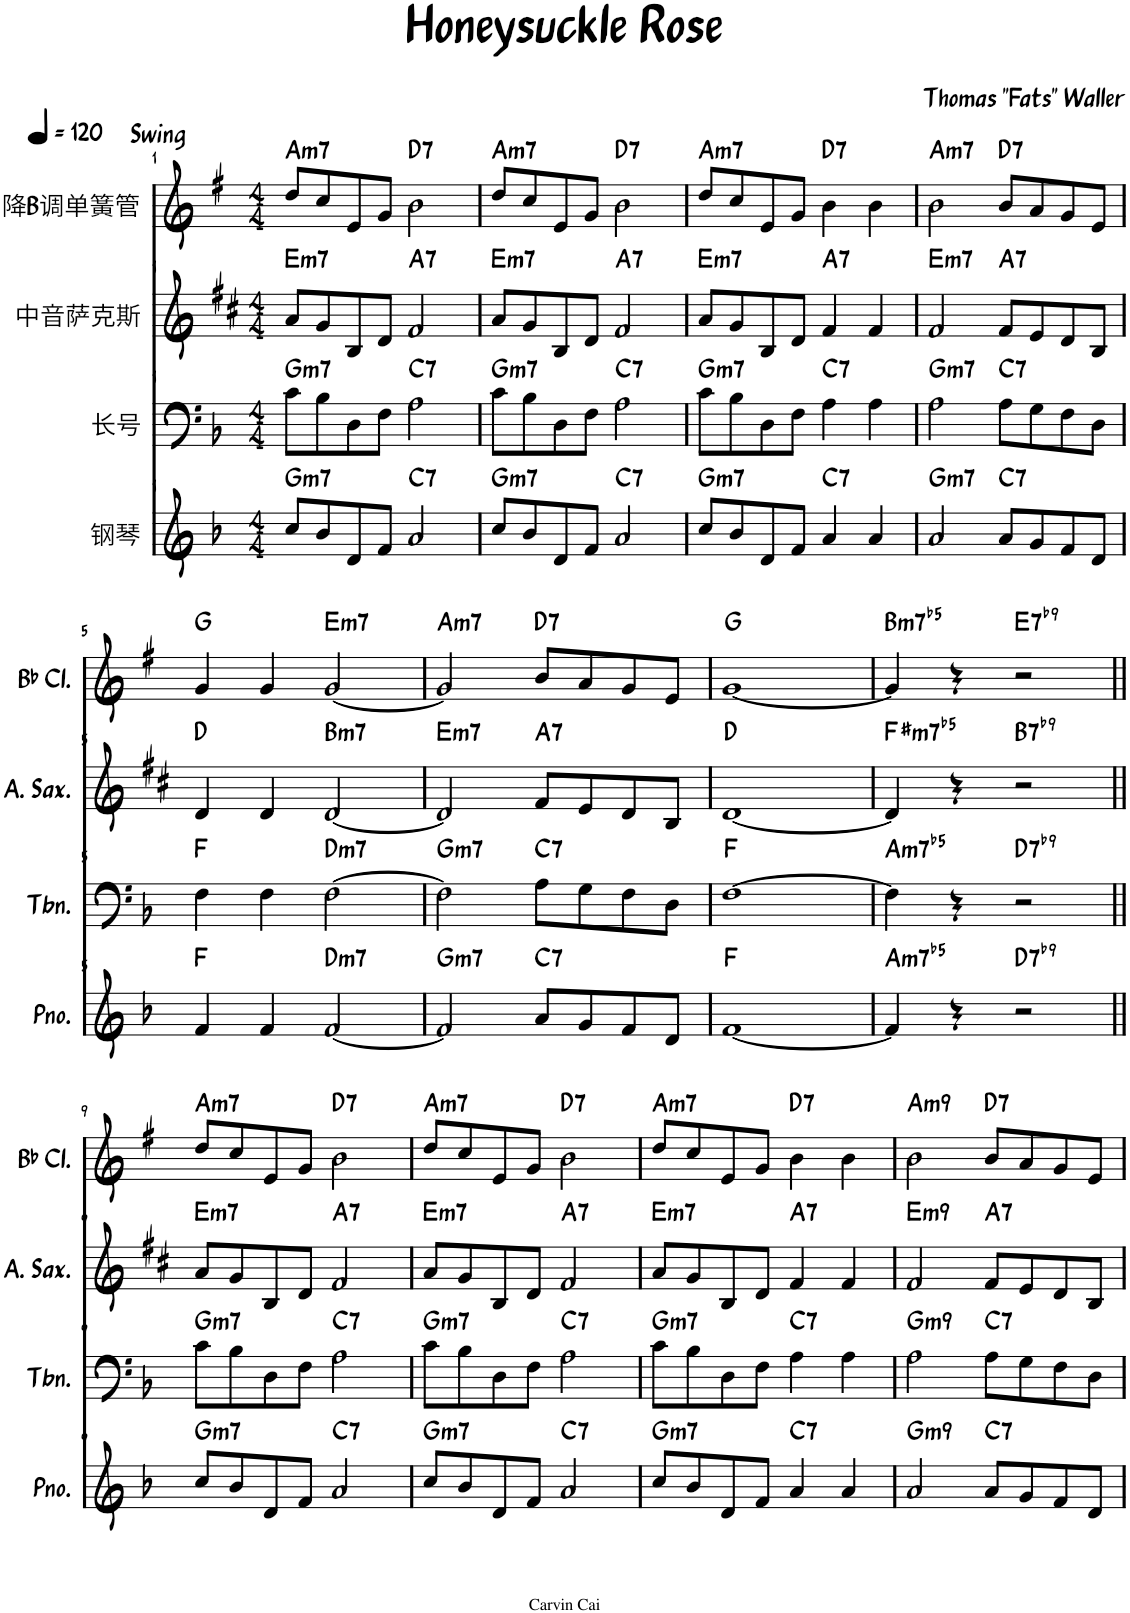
**kern	**harte	**kern	**harte	**kern	**harte	**kern	**harte
*part4	*part4	*part3	*part3	*part2	*part2	*part1	*part1
*staff4	*	*staff3	*	*staff2	*	*staff1	*
*I"钢琴	*	*I"长号	*	*I"中音萨克斯	*	*I"降B调单簧管	*
*clefG2	*	*clefF4	*	*clefG2	*	*clefG2	*
*	*	*	*	*Trd5c9	*	*Trd1c2	*
*k[b-]	*	*k[b-]	*	*k[f#c#]	*	*k[f#]	*
*M4/4	*	*M4/4	*	*M4/4	*	*M4/4	*
*MM120	*	*MM120	*	*MM120	*	*MM120	*
=1	=1	=1	=1	=1	=1	=1	=1
!	!LO:H:kt=m7	!	!LO:H:kt=m7	!	!LO:H:kt=m7	!LO:TX:a:B:t=Swing	!LO:H:kt=m7
8cc/L	G:min7	8c\L	G:min7	8a/L	E:min7	8dd/L	A:min7
8b-/	.	8B-\	.	8g/	.	8cc/	.
8d/	.	8D\	.	8B/	.	8e/	.
8f/J	.	8F\J	.	8d/J	.	8g/J	.
!	!LO:H:kt=7	!	!LO:H:kt=7	!	!LO:H:kt=7	!	!LO:H:kt=7
2a/	C:7	2A\	C:7	2f#/	A:7	2b\	D:7
=2	=2	=2	=2	=2	=2	=2	=2
!	!LO:H:kt=m7	!	!LO:H:kt=m7	!	!LO:H:kt=m7	!	!LO:H:kt=m7
8cc/L	G:min7	8c\L	G:min7	8a/L	E:min7	8dd/L	A:min7
8b-/	.	8B-\	.	8g/	.	8cc/	.
8d/	.	8D\	.	8B/	.	8e/	.
8f/J	.	8F\J	.	8d/J	.	8g/J	.
!	!LO:H:kt=7	!	!LO:H:kt=7	!	!LO:H:kt=7	!	!LO:H:kt=7
2a/	C:7	2A\	C:7	2f#/	A:7	2b\	D:7
=3	=3	=3	=3	=3	=3	=3	=3
!	!LO:H:kt=m7	!	!LO:H:kt=m7	!	!LO:H:kt=m7	!	!LO:H:kt=m7
8cc/L	G:min7	8c\L	G:min7	8a/L	E:min7	8dd/L	A:min7
8b-/	.	8B-\	.	8g/	.	8cc/	.
8d/	.	8D\	.	8B/	.	8e/	.
8f/J	.	8F\J	.	8d/J	.	8g/J	.
!	!LO:H:kt=7	!	!LO:H:kt=7	!	!LO:H:kt=7	!	!LO:H:kt=7
4a/	C:7	4A\	C:7	4f#/	A:7	4b\	D:7
4a/	.	4A\	.	4f#/	.	4b\	.
=4	=4	=4	=4	=4	=4	=4	=4
!	!LO:H:kt=m7	!	!LO:H:kt=m7	!	!LO:H:kt=m7	!	!LO:H:kt=m7
2a/	G:min7	2A\	G:min7	2f#/	E:min7	2b\	A:min7
!	!LO:H:kt=7	!	!LO:H:kt=7	!	!LO:H:kt=7	!	!LO:H:kt=7
8a/L	C:7	8A\L	C:7	8f#/L	A:7	8b/L	D:7
8g/	.	8G\	.	8e/	.	8a/	.
8f/	.	8F\	.	8d/	.	8g/	.
8d/J	.	8D\J	.	8B/J	.	8e/J	.
!!LO:LB:g=z
=5	=5	=5	=5	=5	=5	=5	=5
4f/	F:maj	4F\	F:maj	4d/	D:maj	4g/	G:maj
4f/	.	4F\	.	4d/	.	4g/	.
!	!LO:H:kt=m7	!	!LO:H:kt=m7	!	!LO:H:kt=m7	!	!LO:H:kt=m7
[2f/	D:min7	[2F\	D:min7	[2d/	B:min7	[2g/	E:min7
=6	=6	=6	=6	=6	=6	=6	=6
!	!LO:H:kt=m7	!	!LO:H:kt=m7	!	!LO:H:kt=m7	!	!LO:H:kt=m7
2f/]	G:min7	2F\]	G:min7	2d/]	E:min7	2g/]	A:min7
!	!LO:H:kt=7	!	!LO:H:kt=7	!	!LO:H:kt=7	!	!LO:H:kt=7
8a/L	C:7	8A\L	C:7	8f#/L	A:7	8b/L	D:7
8g/	.	8G\	.	8e/	.	8a/	.
8f/	.	8F\	.	8d/	.	8g/	.
8d/J	.	8D\J	.	8B/J	.	8e/J	.
=7	=7	=7	=7	=7	=7	=7	=7
[1f	F:maj	[1F	F:maj	[1d	D:maj	[1g	G:maj
=8	=8	=8	=8	=8	=8	=8	=8
!	!LO:H:kt=m7b5	!	!LO:H:kt=m7b5	!	!LO:H:kt=m7b5	!	!LO:H:kt=m7b5
4f/]	A:hdim7	4F\]	A:hdim7	4d/]	F#:hdim7	4g/]	B:hdim7
4r	.	4r	.	4r	.	4r	.
!	!LO:H:kt=7	!	!LO:H:kt=7	!	!LO:H:kt=7	!	!LO:H:kt=7
2r	D:7(b9)	2r	D:7(b9)	2r	B:7(b9)	2r	E:7(b9)
!!LO:LB:g=z
=9||	=9||	=9||	=9||	=9||	=9||	=9||	=9||
!	!LO:H:kt=m7	!	!LO:H:kt=m7	!	!LO:H:kt=m7	!	!LO:H:kt=m7
8cc/L	G:min7	8c\L	G:min7	8a/L	E:min7	8dd/L	A:min7
8b-/	.	8B-\	.	8g/	.	8cc/	.
8d/	.	8D\	.	8B/	.	8e/	.
8f/J	.	8F\J	.	8d/J	.	8g/J	.
!	!LO:H:kt=7	!	!LO:H:kt=7	!	!LO:H:kt=7	!	!LO:H:kt=7
2a/	C:7	2A\	C:7	2f#/	A:7	2b\	D:7
=10	=10	=10	=10	=10	=10	=10	=10
!	!LO:H:kt=m7	!	!LO:H:kt=m7	!	!LO:H:kt=m7	!	!LO:H:kt=m7
8cc/L	G:min7	8c\L	G:min7	8a/L	E:min7	8dd/L	A:min7
8b-/	.	8B-\	.	8g/	.	8cc/	.
8d/	.	8D\	.	8B/	.	8e/	.
8f/J	.	8F\J	.	8d/J	.	8g/J	.
!	!LO:H:kt=7	!	!LO:H:kt=7	!	!LO:H:kt=7	!	!LO:H:kt=7
2a/	C:7	2A\	C:7	2f#/	A:7	2b\	D:7
=11	=11	=11	=11	=11	=11	=11	=11
!	!LO:H:kt=m7	!	!LO:H:kt=m7	!	!LO:H:kt=m7	!	!LO:H:kt=m7
8cc/L	G:min7	8c\L	G:min7	8a/L	E:min7	8dd/L	A:min7
8b-/	.	8B-\	.	8g/	.	8cc/	.
8d/	.	8D\	.	8B/	.	8e/	.
8f/J	.	8F\J	.	8d/J	.	8g/J	.
!	!LO:H:kt=7	!	!LO:H:kt=7	!	!LO:H:kt=7	!	!LO:H:kt=7
4a/	C:7	4A\	C:7	4f#/	A:7	4b\	D:7
4a/	.	4A\	.	4f#/	.	4b\	.
=12	=12	=12	=12	=12	=12	=12	=12
!	!LO:H:kt=m9	!	!LO:H:kt=m9	!	!LO:H:kt=m9	!	!LO:H:kt=m9
2a/	G:min9	2A\	G:min9	2f#/	E:min9	2b\	A:min9
!	!LO:H:kt=7	!	!LO:H:kt=7	!	!LO:H:kt=7	!	!LO:H:kt=7
8a/L	C:7	8A\L	C:7	8f#/L	A:7	8b/L	D:7
8g/	.	8G\	.	8e/	.	8a/	.
8f/	.	8F\	.	8d/	.	8g/	.
8d/J	.	8D\J	.	8B/J	.	8e/J	.
=	=	=	=	=	=	=	=
*-	*-	*-	*-	*-	*-	*-	*-
